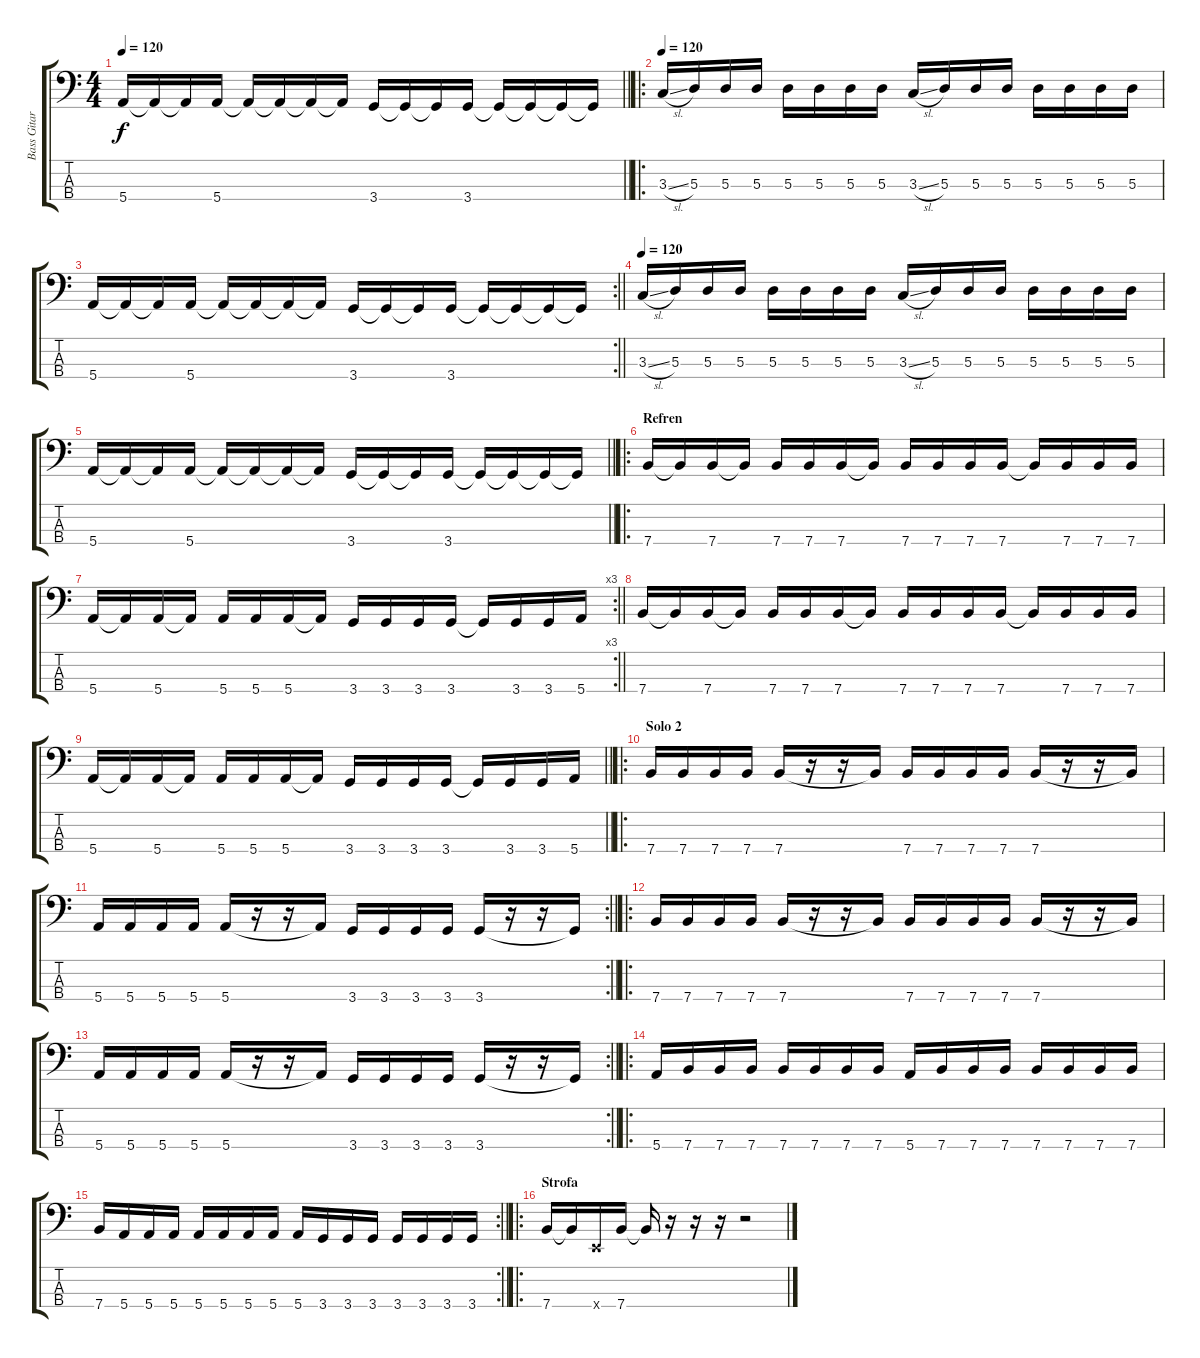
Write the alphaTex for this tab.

\track ("Bass Gitara" "Bass Gitar") {instrument electricbassfinger}
\staff {score tabs}
\tuning (G2 D2 A1 E1) {hide}
\ts (4 4)
\tempo 120
\clef f4
\barLineRight lightlight
\ks c
5.4.16{dy f} 5.4{t}.16 5.4{t}.16 5.4.16 5.4{t}.16 5.4{t}.16 5.4{t}.16 5.4{t}.16 3.4.16 3.4{t}.16 3.4{t}.16 3.4.16 3.4{t}.16 3.4{t}.16 3.4{t}.16 3.4{t}.16 |
\ro
\tempo 120
3.3{sl}.16 5.3.16 5.3.16 5.3.16 5.3.16 5.3.16 5.3.16 5.3.16 3.3{sl}.16 5.3.16 5.3.16 5.3.16 5.3.16 5.3.16 5.3.16 5.3.16 |
\rc 2
\barLineRight lightlight
5.4.16 5.4{t}.16 5.4{t}.16 5.4.16 5.4{t}.16 5.4{t}.16 5.4{t}.16 5.4{t}.16 3.4.16 3.4{t}.16 3.4{t}.16 3.4.16 3.4{t}.16 3.4{t}.16 3.4{t}.16 3.4{t}.16 |
\tempo 120
3.3{sl}.16 5.3.16 5.3.16 5.3.16 5.3.16 5.3.16 5.3.16 5.3.16 3.3{sl}.16 5.3.16 5.3.16 5.3.16 5.3.16 5.3.16 5.3.16 5.3.16 |
\barLineRight lightlight
5.4.16 5.4{t}.16 5.4{t}.16 5.4.16 5.4{t}.16 5.4{t}.16 5.4{t}.16 5.4{t}.16 3.4.16 3.4{t}.16 3.4{t}.16 3.4.16 3.4{t}.16 3.4{t}.16 3.4{t}.16 3.4{t}.16 |
\ro
\section ("" "Refren")
7.4.16 7.4{t}.16 7.4.16 7.4{t}.16 7.4.16 7.4.16 7.4.16 7.4{t}.16 7.4.16 7.4.16 7.4.16 7.4.16 7.4{t}.16 7.4.16 7.4.16 7.4.16 |
\rc 3
\barLineRight lightlight
5.4.16 5.4{t}.16 5.4.16 5.4{t}.16 5.4.16 5.4.16 5.4.16 5.4{t}.16 3.4.16 3.4.16 3.4.16 3.4.16 3.4{t}.16 3.4.16 3.4.16 5.4.16 |
7.4.16 7.4{t}.16 7.4.16 7.4{t}.16 7.4.16 7.4.16 7.4.16 7.4{t}.16 7.4.16 7.4.16 7.4.16 7.4.16 7.4{t}.16 7.4.16 7.4.16 7.4.16 |
\barLineRight lightlight
5.4.16 5.4{t}.16 5.4.16 5.4{t}.16 5.4.16 5.4.16 5.4.16 5.4{t}.16 3.4.16 3.4.16 3.4.16 3.4.16 3.4{t}.16 3.4.16 3.4.16 5.4.16 |
\ro
\section ("" "Solo 2")
7.4.16 7.4.16 7.4.16 7.4.16 7.4.16 r.16 r.16 7.4{t}.16 7.4.16 7.4.16 7.4.16 7.4.16 7.4.16 r.16 r.16 7.4{t}.16 |
\rc 2
\barLineRight lightlight
5.4.16 5.4.16 5.4.16 5.4.16 5.4.16 r.16 r.16 5.4{t}.16 3.4.16 3.4.16 3.4.16 3.4.16 3.4.16 r.16 r.16 3.4{t}.16 |
\ro
7.4.16 7.4.16 7.4.16 7.4.16 7.4.16 r.16 r.16 7.4{t}.16 7.4.16 7.4.16 7.4.16 7.4.16 7.4.16 r.16 r.16 7.4{t}.16 |
\rc 2
\barLineRight lightlight
5.4.16 5.4.16 5.4.16 5.4.16 5.4.16 r.16 r.16 5.4{t}.16 3.4.16 3.4.16 3.4.16 3.4.16 3.4.16 r.16 r.16 3.4{t}.16 |
\ro
5.4.16 7.4.16 7.4.16 7.4.16 7.4.16 7.4.16 7.4.16 7.4.16 5.4.16 7.4.16 7.4.16 7.4.16 7.4.16 7.4.16 7.4.16 7.4.16 |
\rc 2
\barLineRight lightlight
7.4.16 5.4.16 5.4.16 5.4.16 5.4.16 5.4.16 5.4.16 5.4.16 5.4.16 3.4.16 3.4.16 3.4.16 3.4.16 3.4.16 3.4.16 3.4.16 |
\ro
\section ("" "Strofa")
7.4.16 7.4{t}.16 0.4{x}.16 7.4.16 7.4{t}.16 r.16 r.16 r.16 r.2
